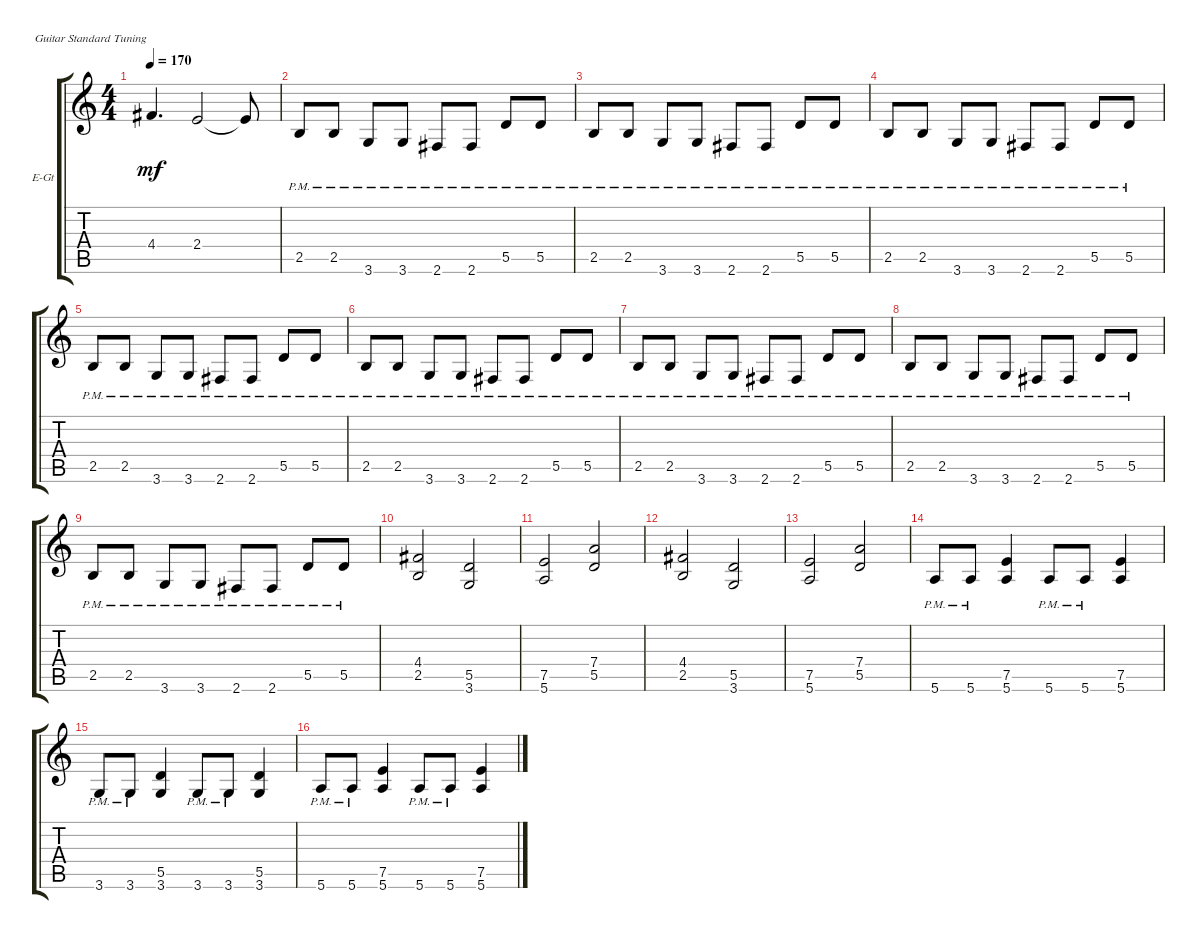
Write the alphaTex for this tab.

\defaultSystemsLayout 4
\bracketExtendMode groupsimilarinstruments
\firstSystemTrackNameOrientation horizontal
\otherSystemsTrackNameOrientation horizontal
\track ("Electric Guitar" "E-Gt") {instrument distortionguitar}
\staff {score tabs}
\tuning (E4 B3 G3 D3 A2 E2)
\ts (4 4)
\tempo 170
\clef g2
\ks c
4.4.4{d dy mf} 2.4.2 2.4{t}.8 |
2.5{pm}.8 2.5{pm}.8 3.6{pm}.8 3.6{pm}.8 2.6{pm}.8 2.6{pm}.8 5.5{pm}.8 5.5{pm}.8 |
2.5{pm}.8 2.5{pm}.8 3.6{pm}.8 3.6{pm}.8 2.6{pm}.8 2.6{pm}.8 5.5{pm}.8 5.5{pm}.8 |
2.5{pm}.8 2.5{pm}.8 3.6{pm}.8 3.6{pm}.8 2.6{pm}.8 2.6{pm}.8 5.5{pm}.8 5.5{pm}.8 |
2.5{pm}.8 2.5{pm}.8 3.6{pm}.8 3.6{pm}.8 2.6{pm}.8 2.6{pm}.8 5.5{pm}.8 5.5{pm}.8 |
2.5{pm}.8 2.5{pm}.8 3.6{pm}.8 3.6{pm}.8 2.6{pm}.8 2.6{pm}.8 5.5{pm}.8 5.5{pm}.8 |
2.5{pm}.8 2.5{pm}.8 3.6{pm}.8 3.6{pm}.8 2.6{pm}.8 2.6{pm}.8 5.5{pm}.8 5.5{pm}.8 |
2.5{pm}.8 2.5{pm}.8 3.6{pm}.8 3.6{pm}.8 2.6{pm}.8 2.6{pm}.8 5.5{pm}.8 5.5{pm}.8 |
2.5{pm}.8 2.5{pm}.8 3.6{pm}.8 3.6{pm}.8 2.6{pm}.8 2.6{pm}.8 5.5{pm}.8 5.5{pm}.8 |
(2.5 4.4).2 (3.6 5.5).2 |
(5.6 7.5).2 (5.5 7.4).2 |
(2.5 4.4).2 (3.6 5.5).2 |
(5.6 7.5).2 (5.5 7.4).2 |
5.6{pm}.8 5.6{pm}.8 (7.5 5.6).4 5.6{pm}.8 5.6{pm}.8 (7.5 5.6).4 |
3.6{pm}.8 3.6{pm}.8 (5.5 3.6).4 3.6{pm}.8 3.6{pm}.8 (5.5 3.6).4 |
5.6{pm}.8 5.6{pm}.8 (7.5 5.6).4 5.6{pm}.8 5.6{pm}.8 (7.5 5.6).4
